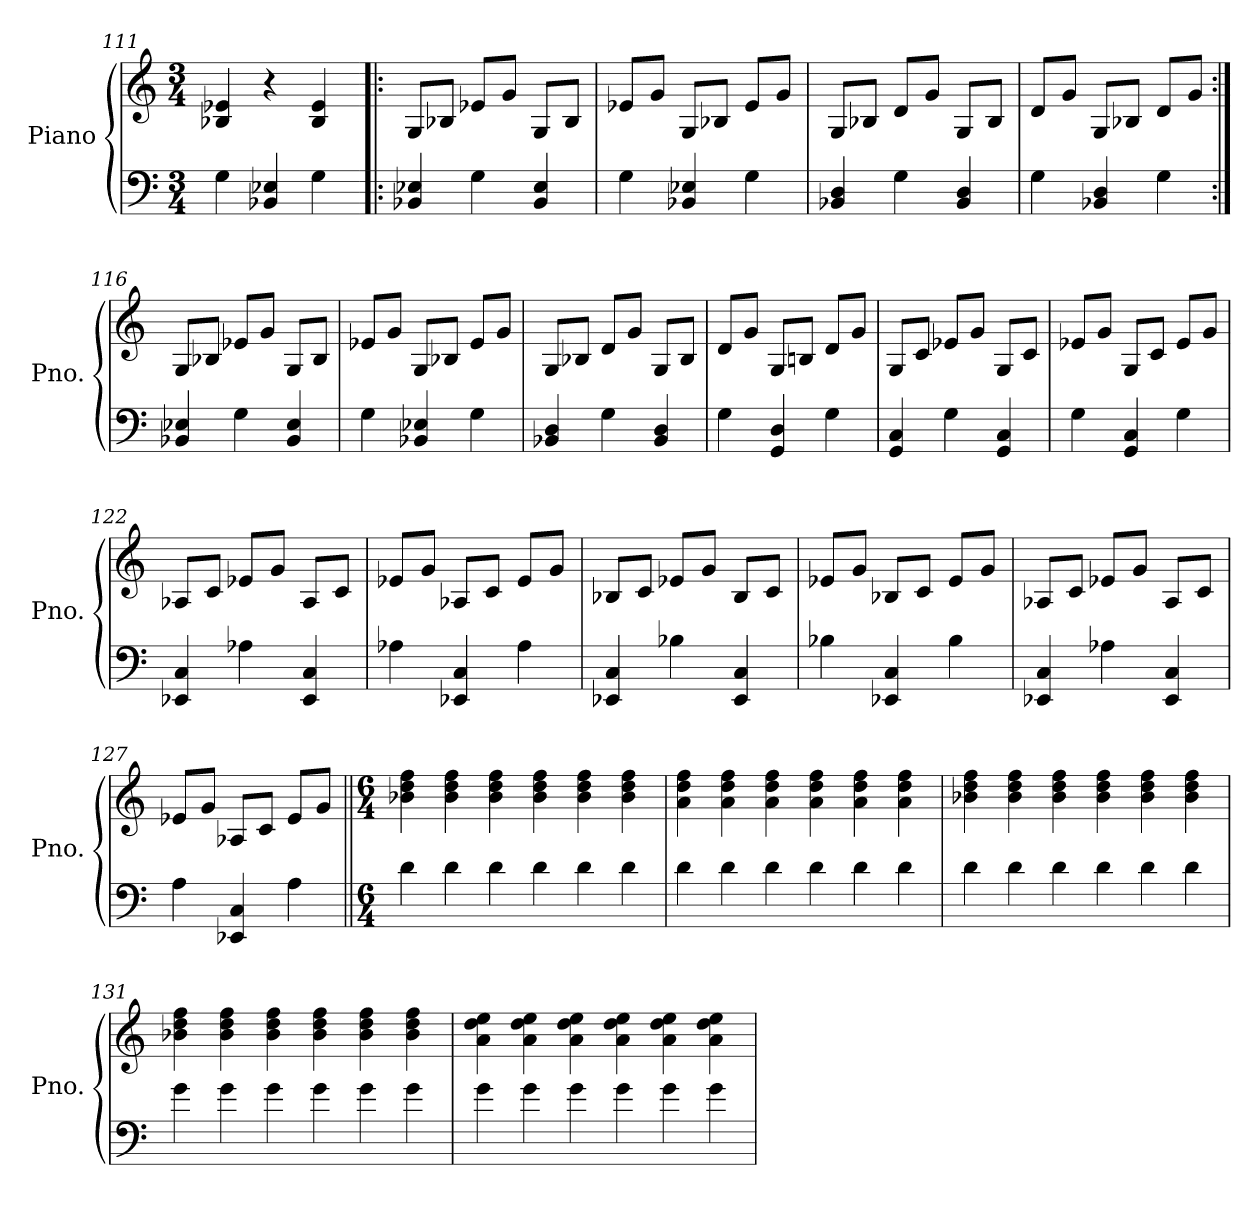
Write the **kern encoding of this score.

**kern	**kern
*part1	*part1
*staff2	*staff1
*I"Piano	*
*I'Pno.	*
!!LO:LB:g=z
*clefF4	*clefG2
*k[]	*k[]
*M3/4	*M3/4
=111	=111
4G\	4B-X/ 4e-X/
4BB-X/ 4E-X/	4r
4G\	4B-/ 4e-/
=112!|:	=112!|:
4BB-X/ 4E-X/	8G/L
.	8B-X/J
4G\	8e-X/L
.	8g/J
4BB-/ 4E-/	8G/L
.	8B-/J
=113	=113
4G\	8e-X/L
.	8g/J
4BB-X/ 4E-X/	8G/L
.	8B-X/J
4G\	8e-/L
.	8g/J
=114	=114
4BB-X/ 4D/	8G/L
.	8B-X/J
4G\	8d/L
.	8g/J
4BB-/ 4D/	8G/L
.	8B-/J
=115	=115
4G\	8d/L
.	8g/J
4BB-X/ 4D/	8G/L
.	8B-X/J
4G\	8d/L
.	8g/J
!!LO:LB:g=z
=116:|!	=116:|!
4BB-X/ 4E-X/	8G/L
.	8B-X/J
4G\	8e-X/L
.	8g/J
4BB-/ 4E-/	8G/L
.	8B-/J
=117	=117
4G\	8e-X/L
.	8g/J
4BB-X/ 4E-X/	8G/L
.	8B-X/J
4G\	8e-/L
.	8g/J
=118	=118
4BB-X/ 4D/	8G/L
.	8B-X/J
4G\	8d/L
.	8g/J
4BB-/ 4D/	8G/L
.	8B-/J
=119	=119
4G\	8d/L
.	8g/J
4GG/ 4D/	8G/L
.	8Bn/J
4G\	8d/L
.	8g/J
=120	=120
4GG/ 4C/	8G/L
.	8c/J
4G\	8e-X/L
.	8g/J
4GG/ 4C/	8G/L
.	8c/J
!!LO:LB:g=z
=121	=121
4G\	8e-X/L
.	8g/J
4GG/ 4C/	8G/L
.	8c/J
4G\	8e-/L
.	8g/J
=122	=122
4EE-X/ 4C/	8A-X/L
.	8c/J
4A-X\	8e-X/L
.	8g/J
4EE-/ 4C/	8A-/L
.	8c/J
=123	=123
4A-X\	8e-X/L
.	8g/J
4EE-X/ 4C/	8A-X/L
.	8c/J
4A-\	8e-/L
.	8g/J
=124	=124
4EE-X/ 4C/	8B-X/L
.	8c/J
4B-X\	8e-X/L
.	8g/J
4EE-/ 4C/	8B-/L
.	8c/J
=125	=125
4B-X\	8e-X/L
.	8g/J
4EE-X/ 4C/	8B-X/L
.	8c/J
4B-\	8e-/L
.	8g/J
!!LO:LB:g=z
=126	=126
4EE-X/ 4C/	8A-X/L
.	8c/J
4A-X\	8e-X/L
.	8g/J
4EE-/ 4C/	8A-/L
.	8c/J
=127	=127
4A\	8e-X/L
.	8g/J
4EE-X/ 4C/	8A-X/L
.	8c/J
4A\	8e-/L
.	8g/J
=128||	=128||
*M6/4	*M6/4
4d\	4b-X\ 4dd\ 4ff\
4d\	4b-\ 4dd\ 4ff\
4d\	4b-\ 4dd\ 4ff\
4d\	4b-\ 4dd\ 4ff\
4d\	4b-\ 4dd\ 4ff\
4d\	4b-\ 4dd\ 4ff\
=129	=129
4d\	4a\ 4dd\ 4ff\
4d\	4a\ 4dd\ 4ff\
4d\	4a\ 4dd\ 4ff\
4d\	4a\ 4dd\ 4ff\
4d\	4a\ 4dd\ 4ff\
4d\	4a\ 4dd\ 4ff\
=130	=130
4d\	4b-X\ 4dd\ 4ff\
4d\	4b-\ 4dd\ 4ff\
4d\	4b-\ 4dd\ 4ff\
4d\	4b-\ 4dd\ 4ff\
4d\	4b-\ 4dd\ 4ff\
4d\	4b-\ 4dd\ 4ff\
!!LO:PB:g=z
=131	=131
4g\	4b-X\ 4dd\ 4ff\
4g\	4b-\ 4dd\ 4ff\
4g\	4b-\ 4dd\ 4ff\
4g\	4b-\ 4dd\ 4ff\
4g\	4b-\ 4dd\ 4ff\
4g\	4b-\ 4dd\ 4ff\
=132	=132
4g\	4a\ 4dd\ 4ee\
4g\	4a\ 4dd\ 4ee\
4g\	4a\ 4dd\ 4ee\
4g\	4a\ 4dd\ 4ee\
4g\	4a\ 4dd\ 4ee\
4g\	4a\ 4dd\ 4ee\
=	=
*-	*-
